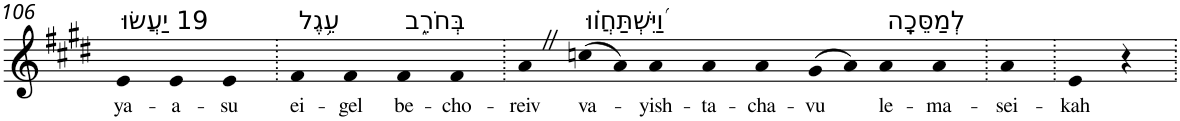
**kern	**text
*part1	*part1
*staff1	*staff1
*I"Piano	*
*I'Pno	*
!!LO:PB:g=z
*clefG2	*
*k[f#c#g#d#]	*
*E:	*
=106	=106
!LO:TX:a:t=19 יַעֲשׂוּ	!
!	!LO:LY:b
4e	ya-
!	!LO:LY:b
4e	-a-
!	!LO:LY:b
4e	-su
=107.	=107.
!LO:TX:a:t=עֵ֥גֶל	!
!	!LO:LY:b
4f#	ei-
!	!LO:LY:b
4f#	-gel
!LO:TX:a:t=בְּחֹרֵ֑ב	!
!	!LO:LY:b
4f#	be-
!	!LO:LY:b
4f#	-cho-
=108.	=108.
!	!LO:LY:b
4aZ	-reiv
!LO:TX:a:t=וַ֝יִּשְׁתַּחֲו֗וּ	!
!	!LO:LY:b
(>8ccn	va-
8a)	.
!	!LO:LY:b
4a	-yish-
!	!LO:LY:b
4a	-ta-
!	!LO:LY:b
4a	-cha-
!	!LO:LY:b
(>8g#	-vu
8a)	.
!LO:TX:a:t=לְמַסֵּכָֽה	!
!	!LO:LY:b
4a	le-
!	!LO:LY:b
4a	-ma-
=109.	=109.
!	!LO:LY:b
4a	-sei-
=110.	=110.
!	!LO:LY:b
4e	-kah
4r	.
=.	=.
*-	*-
